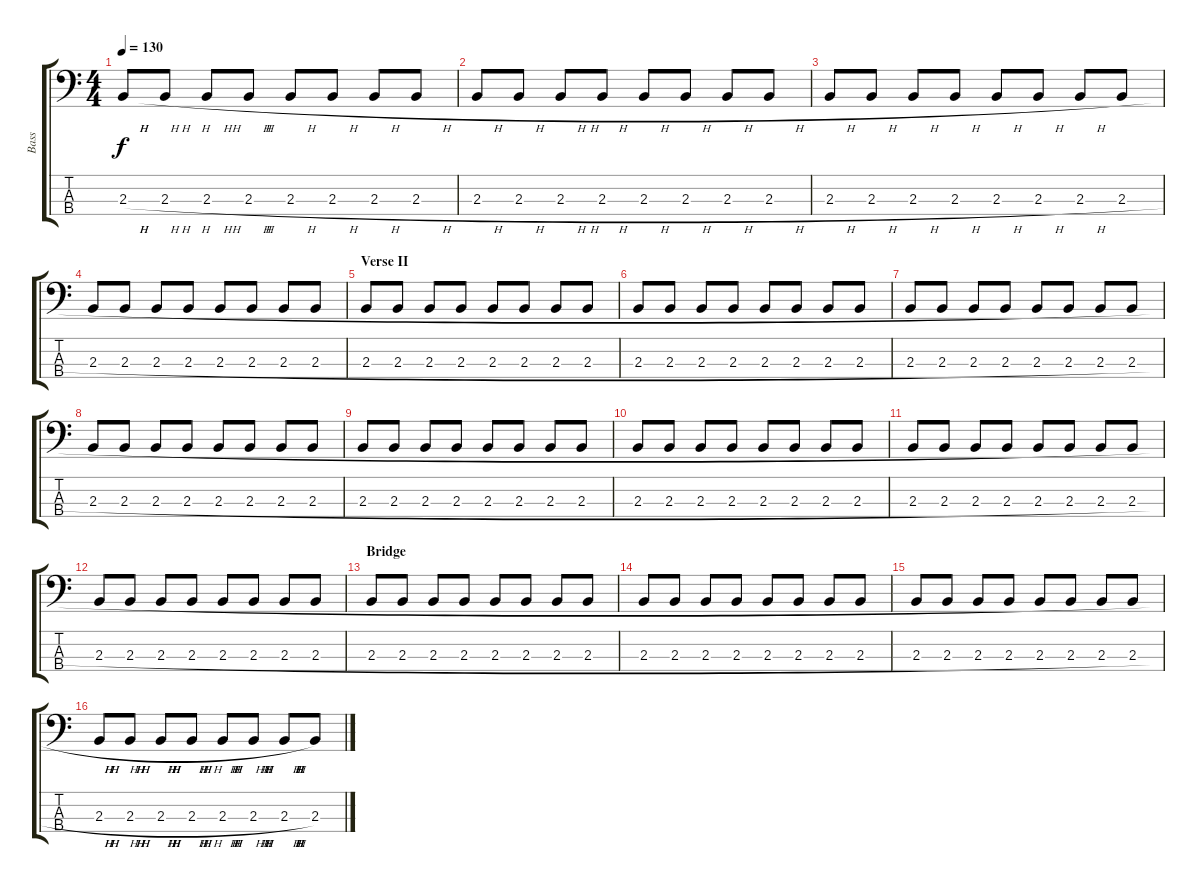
\track ("Bass" "Bass") {instrument electricbasspick}
\staff {score tabs}
\tuning (G2 D2 A1 E1) {hide}
\ts (4 4)
\tempo 130
\clef f4
\ks c
2.3{h}.8{dy f} 2.3{h}.8 2.3{h}.8 2.3{h}.8 2.3{h}.8 2.3{h}.8 2.3{h}.8 2.3{h}.8 |
2.3{h}.8 2.3{h}.8 2.3{h}.8 2.3{h}.8 2.3{h}.8 2.3{h}.8 2.3{h}.8 2.3{h}.8 |
2.3{h}.8 2.3{h}.8 2.3{h}.8 2.3{h}.8 2.3{h}.8 2.3{h}.8 2.3{h}.8 2.3{h}.8 |
2.3{h}.8 2.3{h}.8 2.3{h}.8 2.3{h}.8 2.3{h}.8 2.3{h}.8 2.3{h}.8 2.3{h}.8 |
\section ("" "Verse II")
2.3{h}.8 2.3{h}.8 2.3{h}.8 2.3{h}.8 2.3{h}.8 2.3{h}.8 2.3{h}.8 2.3{h}.8 |
2.3{h}.8 2.3{h}.8 2.3{h}.8 2.3{h}.8 2.3{h}.8 2.3{h}.8 2.3{h}.8 2.3{h}.8 |
2.3{h}.8 2.3{h}.8 2.3{h}.8 2.3{h}.8 2.3{h}.8 2.3{h}.8 2.3{h}.8 2.3{h}.8 |
2.3{h}.8 2.3{h}.8 2.3{h}.8 2.3{h}.8 2.3{h}.8 2.3{h}.8 2.3{h}.8 2.3{h}.8 |
2.3{h}.8 2.3{h}.8 2.3{h}.8 2.3{h}.8 2.3{h}.8 2.3{h}.8 2.3{h}.8 2.3{h}.8 |
2.3{h}.8 2.3{h}.8 2.3{h}.8 2.3{h}.8 2.3{h}.8 2.3{h}.8 2.3{h}.8 2.3{h}.8 |
2.3{h}.8 2.3{h}.8 2.3{h}.8 2.3{h}.8 2.3{h}.8 2.3{h}.8 2.3{h}.8 2.3{h}.8 |
2.3{h}.8 2.3{h}.8 2.3{h}.8 2.3{h}.8 2.3{h}.8 2.3{h}.8 2.3{h}.8 2.3{h}.8 |
\section ("" "Bridge")
2.3{h}.8 2.3{h}.8 2.3{h}.8 2.3{h}.8 2.3{h}.8 2.3{h}.8 2.3{h}.8 2.3{h}.8 |
2.3{h}.8 2.3{h}.8 2.3{h}.8 2.3{h}.8 2.3{h}.8 2.3{h}.8 2.3{h}.8 2.3{h}.8 |
2.3{h}.8 2.3{h}.8 2.3{h}.8 2.3{h}.8 2.3{h}.8 2.3{h}.8 2.3{h}.8 2.3{h}.8 |
2.3{h}.8 2.3{h}.8 2.3{h}.8 2.3{h}.8 2.3{h}.8 2.3{h}.8 2.3{h}.8 2.3{h}.8
